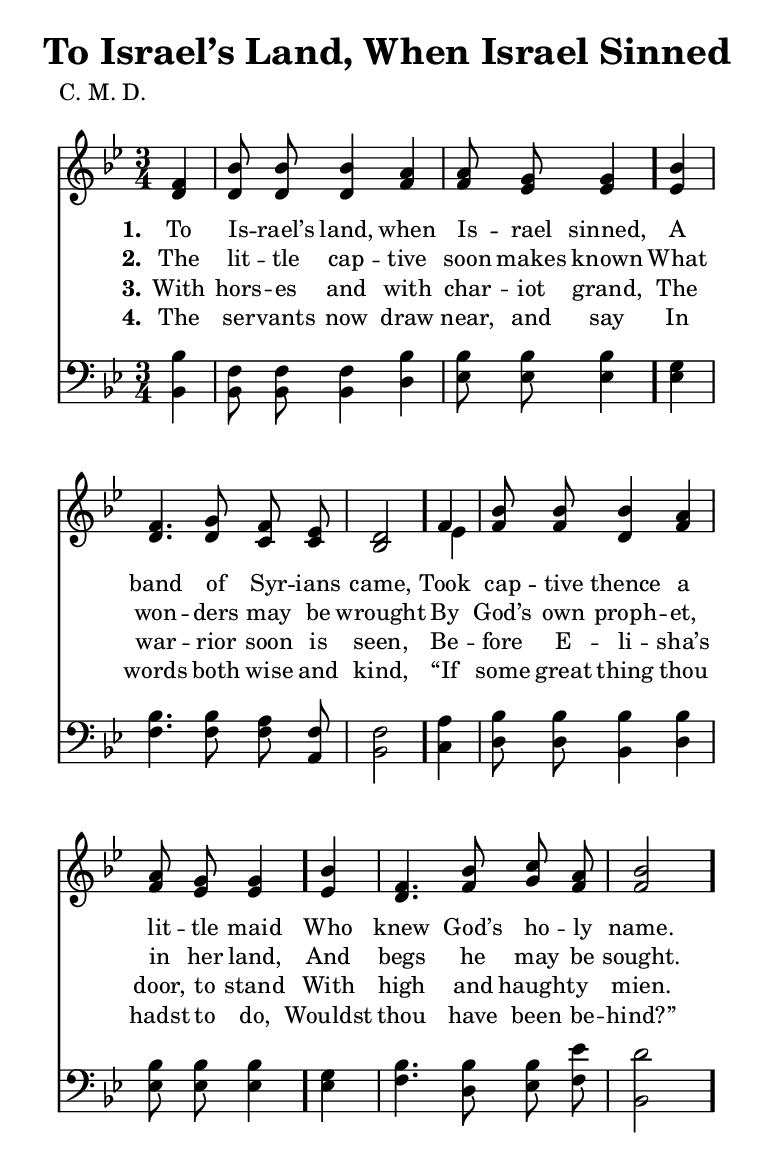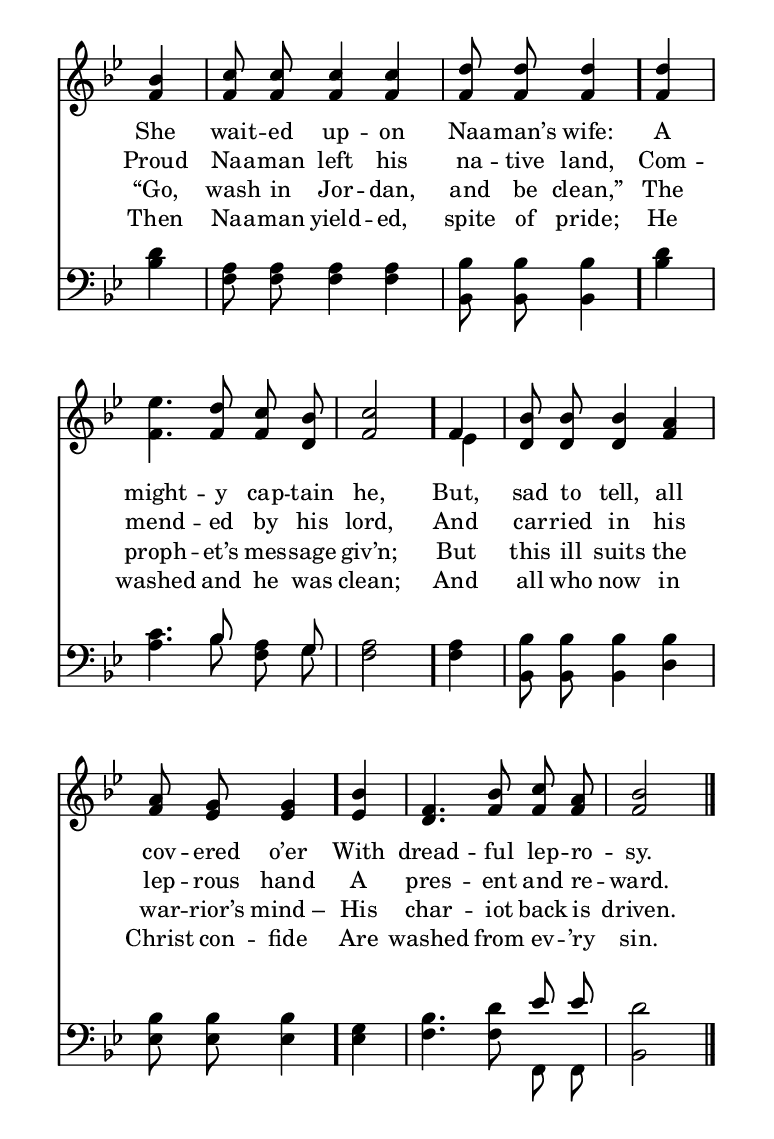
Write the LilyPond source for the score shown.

\include "common/global.ily"
\paper {
  \include "common/paper.ily"
}

\header{
  %children
  hymnnumber = "326"
  title = "To Israel’s Land, When Israel Sinned"
  tunename = "Wilson"
  meter = "C. M. D."
  poet = ""
  composer = ""
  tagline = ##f
}

global = {
  \include "common/overrides.ily"
  \override Staff.TimeSignature.style = #'numbered
  \time 3/4
  \override Score.MetronomeMark.transparent = ##t % hide all fermata changes too
  \tempo 4=80
  \key bes \major
  \partial 4
  \autoBeamOff
}

patternA = { c4 | c8 c c4 c | c8 c8 c4 }
patternB = { c4 | c4. c8 c c | c2 }

notesSoprano = {
\global
\relative c' {

  \changePitch \patternA { f | bes bes bes a | a g g }
  \changePitch \patternB { bes | f g f ees | d }
  \changePitch \patternA { f | bes bes bes a | a g g }
  \changePitch \patternB { bes | f bes c a | bes }

  \changePitch \patternA { bes | c c c c | d d d }
  \changePitch \patternB { d | ees d c bes | c }
  \changePitch \patternA { f, | bes bes bes a | a g g }
  \changePitch \patternB { bes | f bes c a | bes }

  \bar "|."

}
}

notesAlto = {
\global
\relative e' {

  \changePitch \patternA { d | d d d f | f ees ees }
  \changePitch \patternB { ees | d d c c | bes }
  \changePitch \patternA { ees | f f d f | f ees ees }
  \changePitch \patternB { ees | d f g f | f }

  \changePitch \patternA { f | f f f f | f f f }
  \changePitch \patternB { f | f f f d | f }
  \changePitch \patternA { ees | d d d f | f ees ees }
  \changePitch \patternB { ees | d f f f | f }

}
}

notesTenor = {
\global
\relative a {

  \changePitch \patternA { bes | f f f bes | bes bes bes }
  \changePitch \patternB { g | bes bes a f | f }
  \changePitch \patternA { a | bes bes bes bes | bes bes bes }
  \changePitch \patternB { g | bes bes bes ees | d }

  \changePitch \patternA { d | a a a a | bes bes bes }
  \changePitch \patternB { d | c bes a g | a }
  \changePitch \patternA { a | bes bes bes bes | bes bes bes }
  \changePitch \patternB { g | bes d ees ees | d }

}
}

notesBass = {
\global
\relative f, {

  \changePitch \patternA { bes | bes bes bes d | ees ees ees }
  \changePitch \patternB { ees | f f f a, | bes }
  \changePitch \patternA { c | d d bes d | ees ees ees }
  \changePitch \patternB { ees | f d ees f | bes, }

  \changePitch \patternA { bes' | f f f f | bes, bes bes }
  \changePitch \patternB { bes' | a bes f g | f }
  \changePitch \patternA { f | bes, bes bes d | ees ees ees }
  \changePitch \patternB { ees | f f f, f | bes }

}
}

wordsA = \lyricmode {
\set stanza = "1."

To Is -- rael’s land, when Is -- rael sinned, \bar "."
A band of Syr -- ians came, \bar "."
Took cap -- tive thence a lit -- tle maid \bar "."
Who knew God’s ho -- ly name. \bar "."
She wait -- ed up -- on Naa -- man’s wife: \bar "."
A might -- y cap -- tain he, \bar "."
But, sad to tell, all cov -- ered o’er \bar "."
With dread -- ful lep -- ro -- sy. \bar "."

}

wordsB = \lyricmode {
\set stanza = "2."

The lit -- tle cap -- tive soon makes known
What won -- ders may be wrought
By God’s own proph -- et, in her land,
And begs he may be sought.
Proud Naa -- man left his na -- tive land,
Com -- mend -- ed by his lord,
And car -- ried in his lep -- rous hand
A pres -- ent and re -- ward.

}

wordsC = \lyricmode {
\set stanza = "3."

With hors -- es and with char -- iot grand,
The war -- rior soon is seen,
Be -- fore E -- li -- sha’s door, to stand
With high and haught -- y mien.
“Go, wash in Jor -- dan, and be clean,”
The proph -- et’s mes -- sage giv’n;
But this ill suits the war -- rior’s mind_–
His char -- iot back is driven.

}

wordsD = \lyricmode {
\set stanza = "4."

The ser -- vants now draw near, and say
In words both wise and kind,
“If some great thing thou hadst to do,
Wouldst thou have been be -- hind?”
Then Naa -- man yield -- ed, spite of pride;
He washed and he was clean;
And all who now in Christ con -- fide
Are washed from ev -- ’ry sin.

}

\score {
  \context ChoirStaff <<
    \context Staff = upper <<
      \set Staff.autoBeaming = ##f
      \set ChoirStaff.systemStartDelimiter = #'SystemStartBar
      \set ChoirStaff.printPartCombineTexts = ##f
      \partcombine #'(2 . 11) \notesSoprano \notesAlto
      \context NullVoice = sopranos { \voiceOne << \notesSoprano >> }
      \context Lyrics = one   \lyricsto sopranos \wordsA
      \context Lyrics = two   \lyricsto sopranos \wordsB
      \context Lyrics = three \lyricsto sopranos \wordsC
      \context Lyrics = four  \lyricsto sopranos \wordsD
    >>
    \context Staff = men <<
      \set Staff.autoBeaming = ##f
      \clef bass
      \set ChoirStaff.printPartCombineTexts = ##f
      \partcombine #'(2 . 11) \notesTenor \notesBass
    >>
  >>
  \layout {
    \include "common/layout.ily"
  }
  #(cond ((ly:get-option 'eog-midi-permitted) #{ \midi{
    \include "common/midi.ily"
  } #}))
}

\version "2.19.49"  % necessary for upgrading to future LilyPond versions.

% vi:set et ts=2 sw=2 ai nocindent syntax=lilypond:
